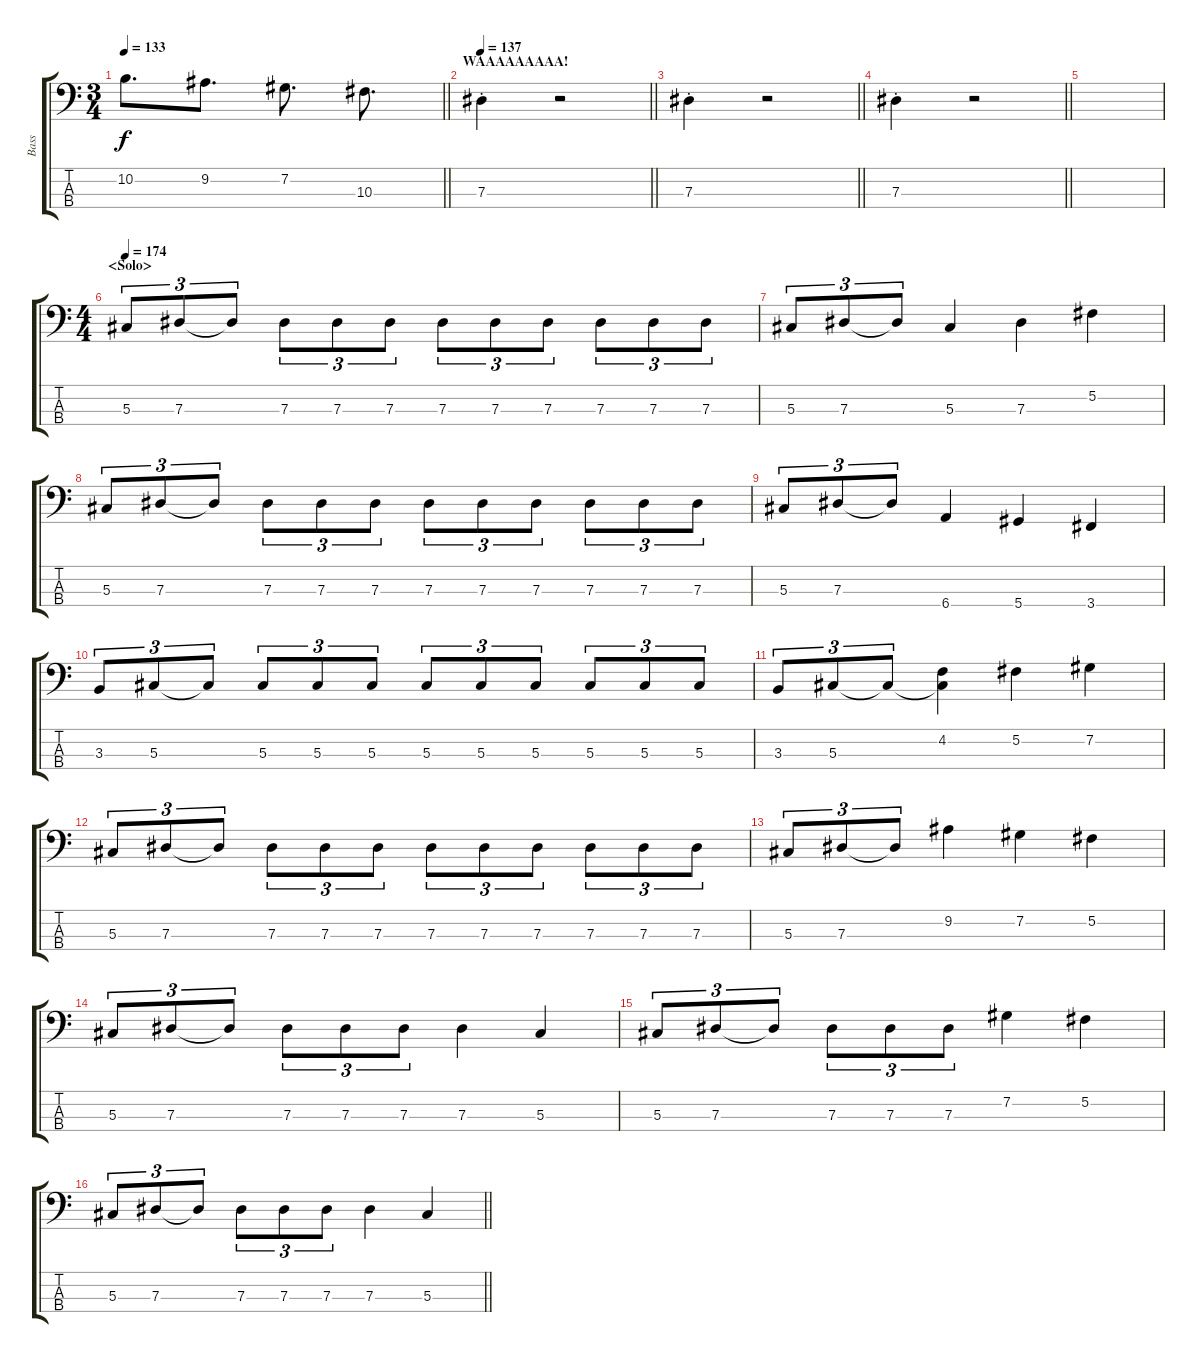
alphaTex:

\track ("Bass" "Bass") {instrument electricbassfinger}
\staff {score tabs}
\tuning (Gb2 Db2 Ab1 Eb1) {hide}
\ts (3 4)
\tempo 133
\clef f4
\barLineRight lightlight
\ks c
10.2.8{d dy f} 9.2.8{d} 7.2.8{d} 10.3.8{d} |
\section ("" "WAAAAAAAAA!")
\tempo 137
\barLineRight lightlight
7.3{st}.4 r.2 |
\barLineRight lightlight
7.3{st}.4 r.2 |
\barLineRight lightlight
7.3{st}.4 r.2 |
|
\ts (4 4)
\section ("" "<Solo>")
\tempo 174
5.3.8{tu (3 2)} 7.3.8{tu (3 2)} 7.3{t}.8{tu (3 2)} 7.3.8{tu (3 2)} 7.3.8{tu (3 2)} 7.3.8{tu (3 2)} 7.3.8{tu (3 2)} 7.3.8{tu (3 2)} 7.3.8{tu (3 2)} 7.3.8{tu (3 2)} 7.3.8{tu (3 2)} 7.3.8{tu (3 2)} |
5.3.8{tu (3 2)} 7.3.8{tu (3 2)} 7.3{t}.8{tu (3 2)} 5.3.4 7.3.4 5.2.4 |
5.3.8{tu (3 2)} 7.3.8{tu (3 2)} 7.3{t}.8{tu (3 2)} 7.3.8{tu (3 2)} 7.3.8{tu (3 2)} 7.3.8{tu (3 2)} 7.3.8{tu (3 2)} 7.3.8{tu (3 2)} 7.3.8{tu (3 2)} 7.3.8{tu (3 2)} 7.3.8{tu (3 2)} 7.3.8{tu (3 2)} |
5.3.8{tu (3 2)} 7.3.8{tu (3 2)} 7.3{t}.8{tu (3 2)} 6.4.4 5.4.4 3.4.4 |
3.3.8{tu (3 2)} 5.3.8{tu (3 2)} 5.3{t}.8{tu (3 2)} 5.3.8{tu (3 2)} 5.3.8{tu (3 2)} 5.3.8{tu (3 2)} 5.3.8{tu (3 2)} 5.3.8{tu (3 2)} 5.3.8{tu (3 2)} 5.3.8{tu (3 2)} 5.3.8{tu (3 2)} 5.3.8{tu (3 2)} |
3.3.8{tu (3 2)} 5.3.8{tu (3 2)} 5.3{t}.8{tu (3 2)} (4.2 5.3{t}).4 5.2.4 7.2.4 |
5.3.8{tu (3 2)} 7.3.8{tu (3 2)} 7.3{t}.8{tu (3 2)} 7.3.8{tu (3 2)} 7.3.8{tu (3 2)} 7.3.8{tu (3 2)} 7.3.8{tu (3 2)} 7.3.8{tu (3 2)} 7.3.8{tu (3 2)} 7.3.8{tu (3 2)} 7.3.8{tu (3 2)} 7.3.8{tu (3 2)} |
5.3.8{tu (3 2)} 7.3.8{tu (3 2)} 7.3{t}.8{tu (3 2)} 9.2.4 7.2.4 5.2.4 |
5.3.8{tu (3 2)} 7.3.8{tu (3 2)} 7.3{t}.8{tu (3 2)} 7.3.8{tu (3 2)} 7.3.8{tu (3 2)} 7.3.8{tu (3 2)} 7.3.4 5.3.4 |
5.3.8{tu (3 2)} 7.3.8{tu (3 2)} 7.3{t}.8{tu (3 2)} 7.3.8{tu (3 2)} 7.3.8{tu (3 2)} 7.3.8{tu (3 2)} 7.2.4 5.2.4 |
\barLineRight lightlight
5.3.8{tu (3 2)} 7.3.8{tu (3 2)} 7.3{t}.8{tu (3 2)} 7.3.8{tu (3 2)} 7.3.8{tu (3 2)} 7.3.8{tu (3 2)} 7.3.4 5.3.4
